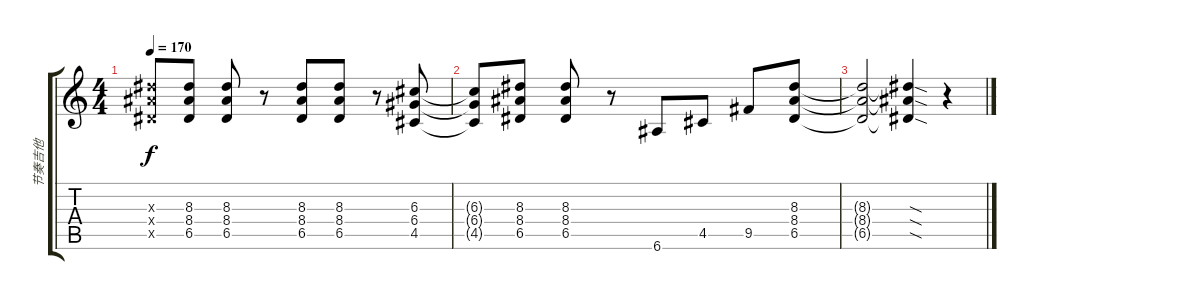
\track ("节奏吉他 " "节奏吉他 ") {instrument overdrivenguitar}
\staff {score tabs}
\tuning (E4 B3 G3 D3 A2 E2) {hide}
\ts (4 4)
\tempo 170
\clef g2
\ks c
(8.3{x} 8.4{x} 6.5{x}).8{dy f} (8.3 8.4 6.5).8 (8.3 8.4 6.5).8 r.8 (8.3 8.4 6.5).8 (8.3 8.4 6.5).8 r.8 (6.3 6.4 4.5).8 |
(6.3{t} 6.4{t} 4.5{t}).8 (8.3 8.4 6.5).8 (8.3 8.4 6.5).8 r.8 6.6.8 4.5.8 9.5.8 (8.3 8.4 6.5).8 |
(8.3{t} 8.4{t} 6.5{t}).2 (8.3{sod t} 8.4{sod t} 6.5{sod t}).4 r.4
